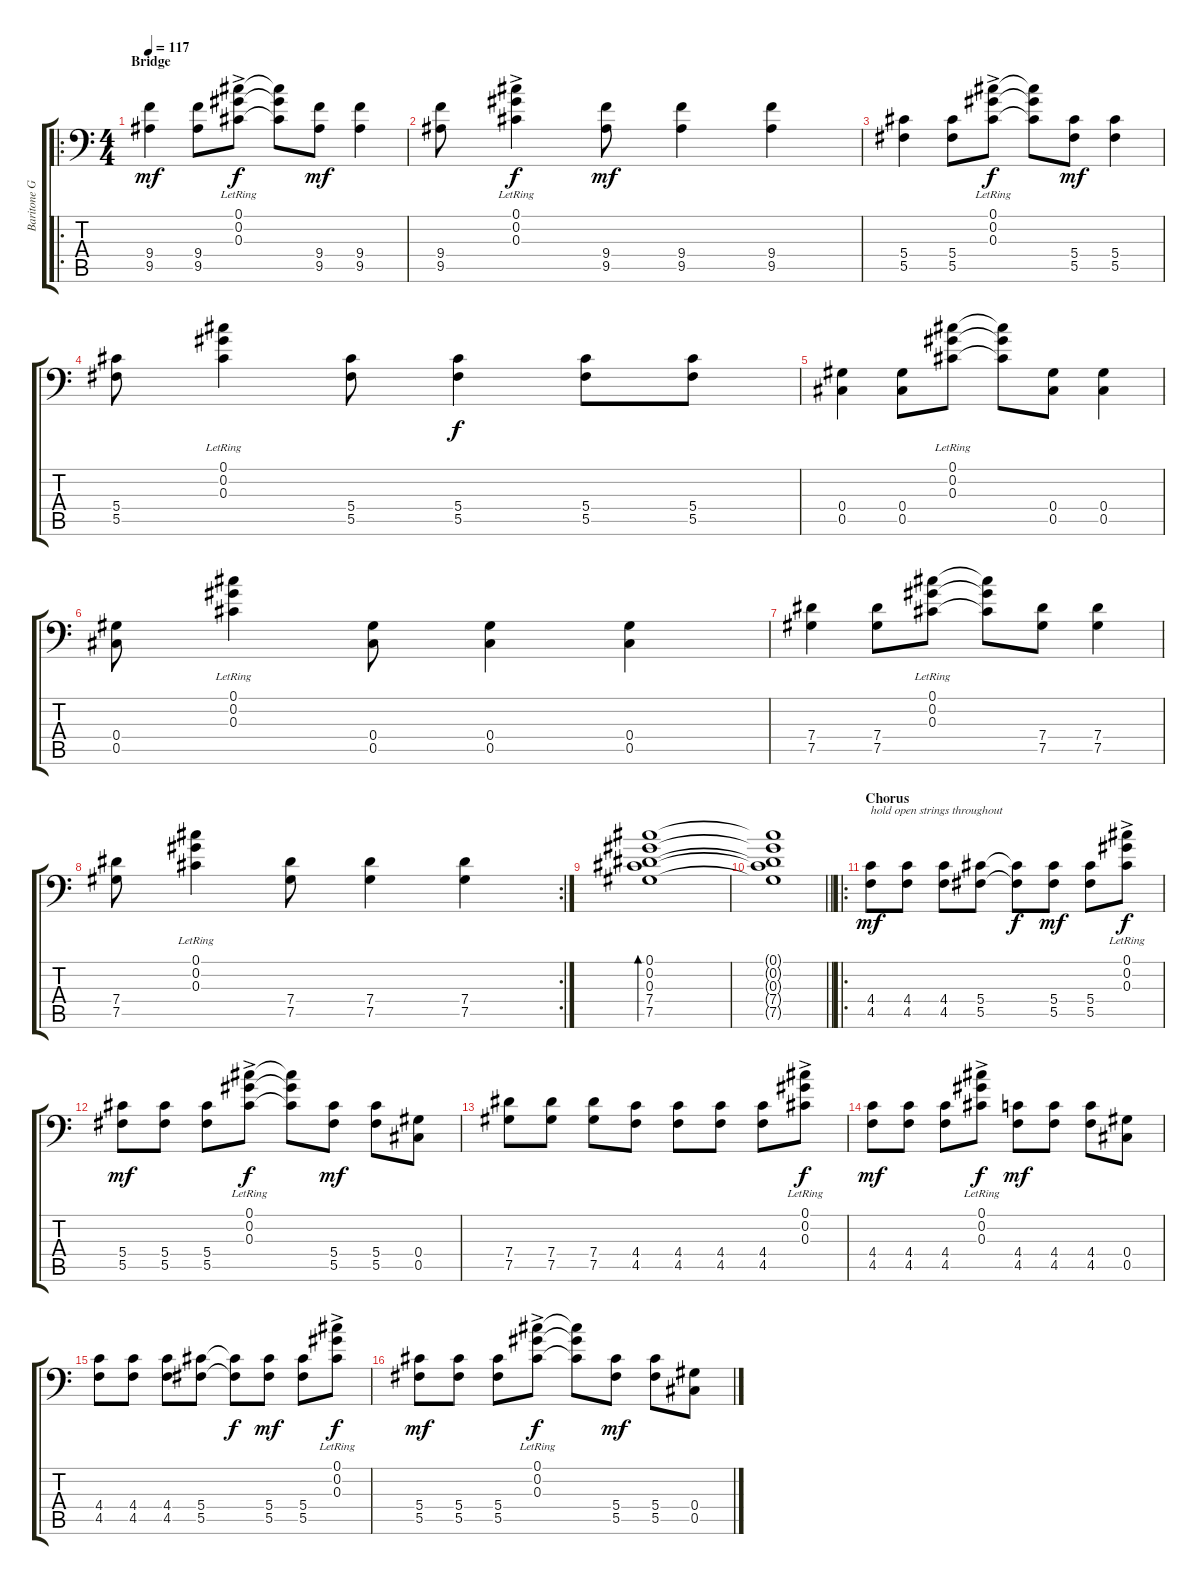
\track ("Baritone Gtr. 2" "Baritone G") {instrument electricguitarclean}
\staff {score tabs}
\tuning (Db4 Ab3 Db3 Ab2 Db2 Ab1) {hide}
\ro
\ts (4 4)
\section ("" "Bridge")
\tempo 117
\clef f4
\ks c
(9.4 9.5).4{dy mf} (9.4 9.5).8 (0.1{ac lr} 0.2{ac lr} 0.3{ac lr}).8{dy f} (0.1{t} 0.2{t} 0.3{t}).8 (9.4 9.5).8{dy mf} (9.4 9.5).4 |
(9.4 9.5).8 (0.1{ac lr} 0.2{ac lr} 0.3{ac lr}).4{dy f} (9.4 9.5).8{dy mf} (9.4 9.5).4 (9.4 9.5).4 |
(5.4 5.5).4 (5.4 5.5).8 (0.1{ac lr} 0.2{ac lr} 0.3{ac lr}).8{dy f} (0.1{t} 0.2{t} 0.3{t}).8 (5.4 5.5).8{dy mf} (5.4 5.5).4 |
(5.4 5.5).8 (0.1{lr} 0.2{lr} 0.3{lr}).4 (5.4 5.5).8 (5.4 5.5).4{dy f} (5.4 5.5).8 (5.4 5.5).8 |
(0.4 0.5).4 (0.4 0.5).8 (0.1{lr} 0.2{lr} 0.3{lr}).8 (0.1{t} 0.2{t} 0.3{t}).8 (0.4 0.5).8 (0.4 0.5).4 |
(0.4 0.5).8 (0.1{lr} 0.2{lr} 0.3{lr}).4 (0.4 0.5).8 (0.4 0.5).4 (0.4 0.5).4 |
(7.4 7.5).4 (7.4 7.5).8 (0.1{lr} 0.2{lr} 0.3{lr}).8 (0.1{t} 0.2{t} 0.3{t}).8 (7.4 7.5).8 (7.4 7.5).4 |
\rc 2
(7.4 7.5).8 (0.1{lr} 0.2{lr} 0.3{lr}).4 (7.4 7.5).8 (7.4 7.5).4 (7.4 7.5).4 |
(0.1 0.2 0.3 7.4 7.5).1{bd 240} |
\barLineRight lightlight
(0.1{t} 0.2{t} 0.3{t} 7.4{t} 7.5{t}).1 |
\ro
\section ("" "Chorus")
(4.4 4.5).8{txt "hold open strings throughout" dy mf} (4.4 4.5).8 (4.4 4.5).8 (5.4 5.5).8 (5.4{t} 5.5{t}).8{dy f} (5.4 5.5).8{dy mf} (5.4 5.5).8 (0.1{ac lr} 0.2{ac lr} 0.3{ac lr}).8{dy f} |
(5.4 5.5).8{dy mf} (5.4 5.5).8 (5.4 5.5).8 (0.1{ac lr} 0.2{ac lr} 0.3{ac lr}).8{dy f} (0.1{t} 0.2{t} 0.3{t}).8 (5.4 5.5).8{dy mf} (5.4 5.5).8 (0.4 0.5).8 |
(7.4 7.5).8 (7.4 7.5).8 (7.4 7.5).8 (4.4 4.5).8 (4.4 4.5).8 (4.4 4.5).8 (4.4 4.5).8 (0.1{ac lr} 0.2{ac lr} 0.3{ac lr}).8{dy f} |
(4.4 4.5).8{dy mf} (4.4 4.5).8 (4.4 4.5).8 (0.1{ac lr} 0.2{ac lr} 0.3{ac lr}).8{dy f} (4.4 4.5).8{dy mf} (4.4 4.5).8 (4.4 4.5).8 (0.4 0.5).8 |
(4.4 4.5).8 (4.4 4.5).8 (4.4 4.5).8 (5.4 5.5).8 (5.4{t} 5.5{t}).8{dy f} (5.4 5.5).8{dy mf} (5.4 5.5).8 (0.1{ac lr} 0.2{ac lr} 0.3{ac lr}).8{dy f} |
(5.4 5.5).8{dy mf} (5.4 5.5).8 (5.4 5.5).8 (0.1{ac lr} 0.2{ac lr} 0.3{ac lr}).8{dy f} (0.1{t} 0.2{t} 0.3{t}).8 (5.4 5.5).8{dy mf} (5.4 5.5).8 (0.4 0.5).8
